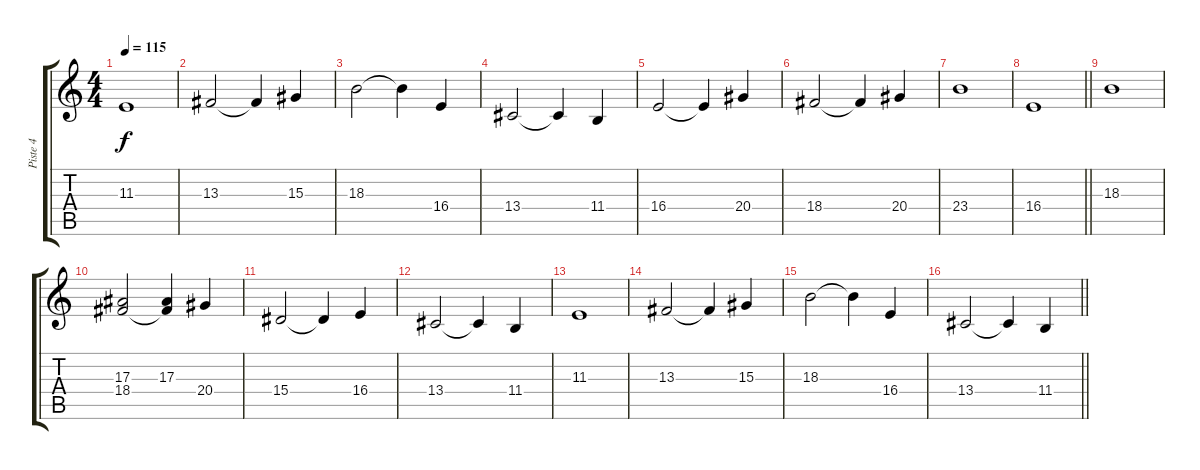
\track ("Piste 4" "Piste 4") {instrument stringensemble1}
\staff {score tabs}
\tuning (D4 A3 F3 C3 G2 C2) {hide}
\ts (4 4)
\tempo 115
\clef g2
\ks c
11.3.1{dy f} |
13.3.2 13.3{t}.4 15.3.4 |
18.3.2 18.3{t}.4 16.4.4 |
13.4.2 13.4{t}.4 11.4.4 |
16.4.2 16.4{t}.4 20.4.4 |
18.4.2 18.4{t}.4 20.4.4 |
23.4.1 |
\barLineRight lightlight
16.4.1 |
18.3.1 |
(17.3 18.4).2 (17.3 18.4{t}).4 20.4.4 |
15.4.2 15.4{t}.4 16.4.4 |
13.4.2 13.4{t}.4 11.4.4 |
11.3.1 |
13.3.2 13.3{t}.4 15.3.4 |
18.3.2 18.3{t}.4 16.4.4 |
\barLineRight lightlight
13.4.2 13.4{t}.4 11.4.4
